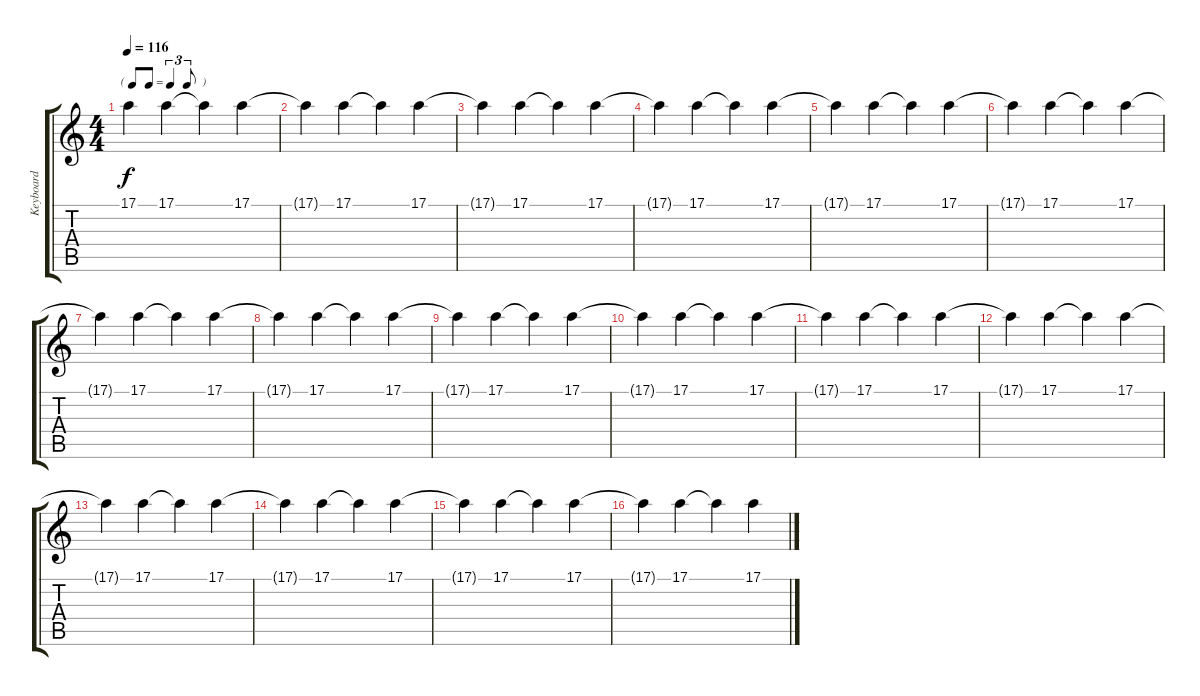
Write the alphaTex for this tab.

\track ("Keyboard" "Keyboard") {instrument acousticgrandpiano}
\staff {score tabs}
\tuning (E4 B3 G3 D3 A2 E2) {hide}
\ts (4 4)
\tf triplet8th
\tempo 116
\clef g2
\ks c
17.1{t}.4{dy f} 17.1.4 17.1{t}.4 17.1.4 |
17.1{t}.4 17.1.4 17.1{t}.4 17.1.4 |
17.1{t}.4 17.1.4 17.1{t}.4 17.1.4 |
17.1{t}.4 17.1.4 17.1{t}.4 17.1.4 |
17.1{t}.4{volume 5} 17.1.4 17.1{t}.4 17.1.4 |
17.1{t}.4 17.1.4 17.1{t}.4 17.1.4 |
17.1{t}.4 17.1.4 17.1{t}.4 17.1.4 |
17.1{t}.4 17.1.4 17.1{t}.4 17.1.4 |
17.1{t}.4 17.1.4 17.1{t}.4 17.1.4 |
17.1{t}.4 17.1.4 17.1{t}.4 17.1.4 |
17.1{t}.4 17.1.4 17.1{t}.4 17.1.4 |
17.1{t}.4 17.1.4 17.1{t}.4 17.1.4 |
17.1{t}.4 17.1.4 17.1{t}.4 17.1.4 |
17.1{t}.4 17.1.4 17.1{t}.4 17.1.4 |
17.1{t}.4{volume 8} 17.1.4 17.1{t}.4 17.1.4 |
17.1{t}.4 17.1.4 17.1{t}.4 17.1.4
